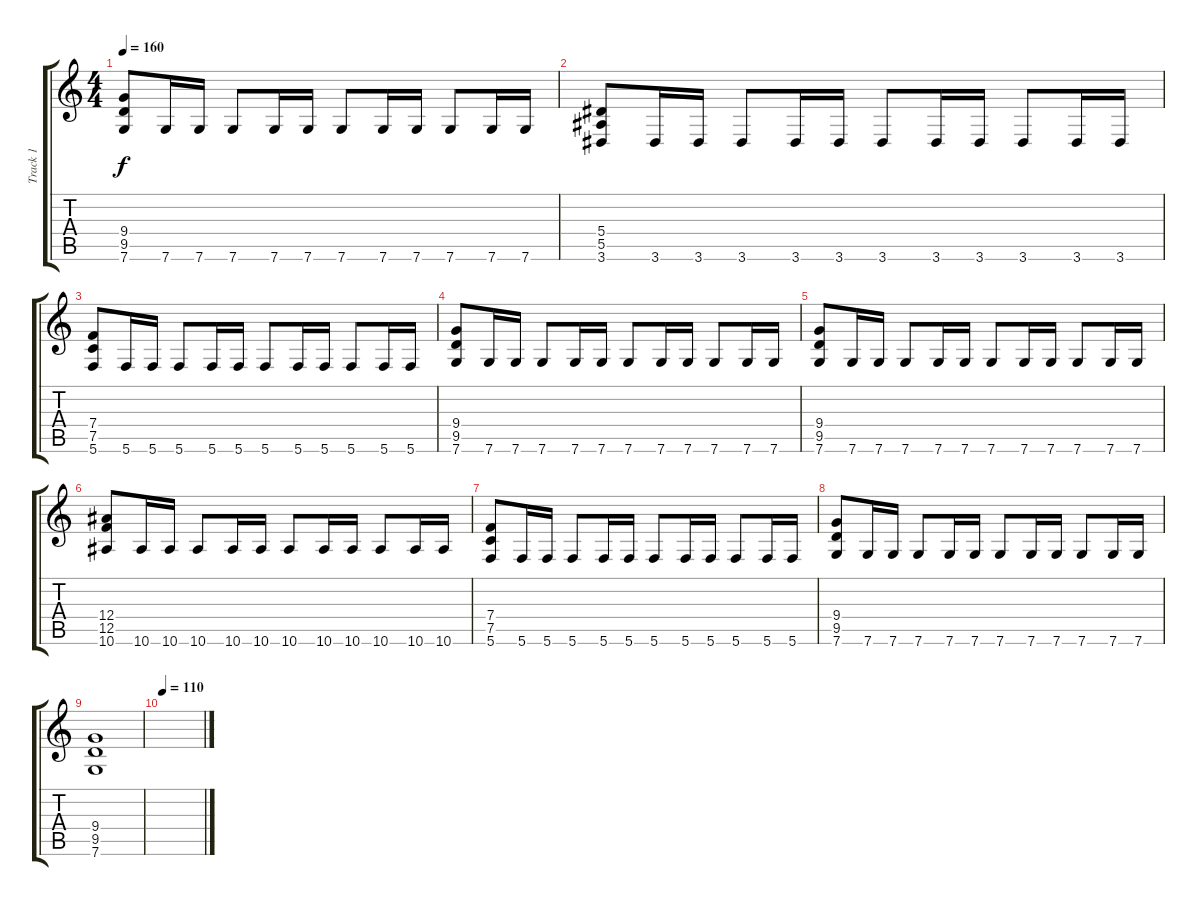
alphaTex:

\track ("Track 1" "Track 1") {instrument overdrivenguitar}
\staff {score tabs}
\tuning (C4 G3 Eb3 Bb2 F2 C2) {hide}
\ts (4 4)
\tempo 160
\clef g2
\ks c
(9.4 9.5 7.6).8{dy f} 7.6.16 7.6.16 7.6.8 7.6.16 7.6.16 7.6.8 7.6.16 7.6.16 7.6.8 7.6.16 7.6.16 |
(5.4 5.5 3.6).8 3.6.16 3.6.16 3.6.8 3.6.16 3.6.16 3.6.8 3.6.16 3.6.16 3.6.8 3.6.16 3.6.16 |
(7.4 7.5 5.6).8 5.6.16 5.6.16 5.6.8 5.6.16 5.6.16 5.6.8 5.6.16 5.6.16 5.6.8 5.6.16 5.6.16 |
(9.4 9.5 7.6).8 7.6.16 7.6.16 7.6.8 7.6.16 7.6.16 7.6.8 7.6.16 7.6.16 7.6.8 7.6.16 7.6.16 |
(9.4 9.5 7.6).8 7.6.16 7.6.16 7.6.8 7.6.16 7.6.16 7.6.8 7.6.16 7.6.16 7.6.8 7.6.16 7.6.16 |
(12.4 12.5 10.6).8 10.6.16 10.6.16 10.6.8 10.6.16 10.6.16 10.6.8 10.6.16 10.6.16 10.6.8 10.6.16 10.6.16 |
(7.4 7.5 5.6).8 5.6.16 5.6.16 5.6.8 5.6.16 5.6.16 5.6.8 5.6.16 5.6.16 5.6.8 5.6.16 5.6.16 |
(9.4 9.5 7.6).8 7.6.16 7.6.16 7.6.8 7.6.16 7.6.16 7.6.8 7.6.16 7.6.16 7.6.8 7.6.16 7.6.16 |
(9.4 9.5 7.6).1 |
\tempo 110
